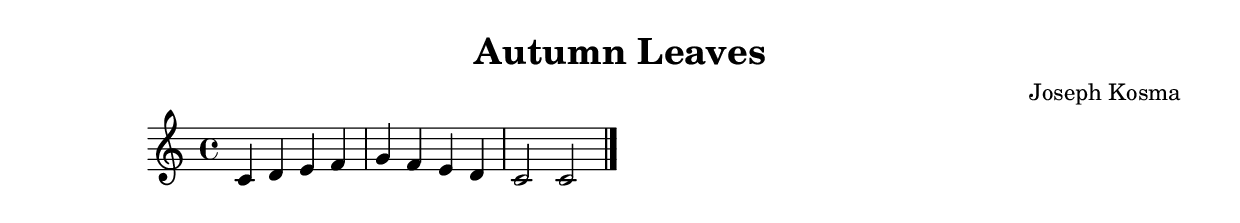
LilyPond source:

\version "2.24.4"

\header {
  title = "Autumn Leaves"
  composer = "Joseph Kosma"
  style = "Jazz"
}

\score {
  \new Staff {
    \clef treble
    \time 4/4
    \key c \major
    
    % Simple chord progression placeholder
    c'4 d' e' f' |
    g' f' e' d' |
    c'2 c'2 |
    \bar "|."
  }
  \layout {}
  \midi {
    \tempo 4 = 120
  }
}